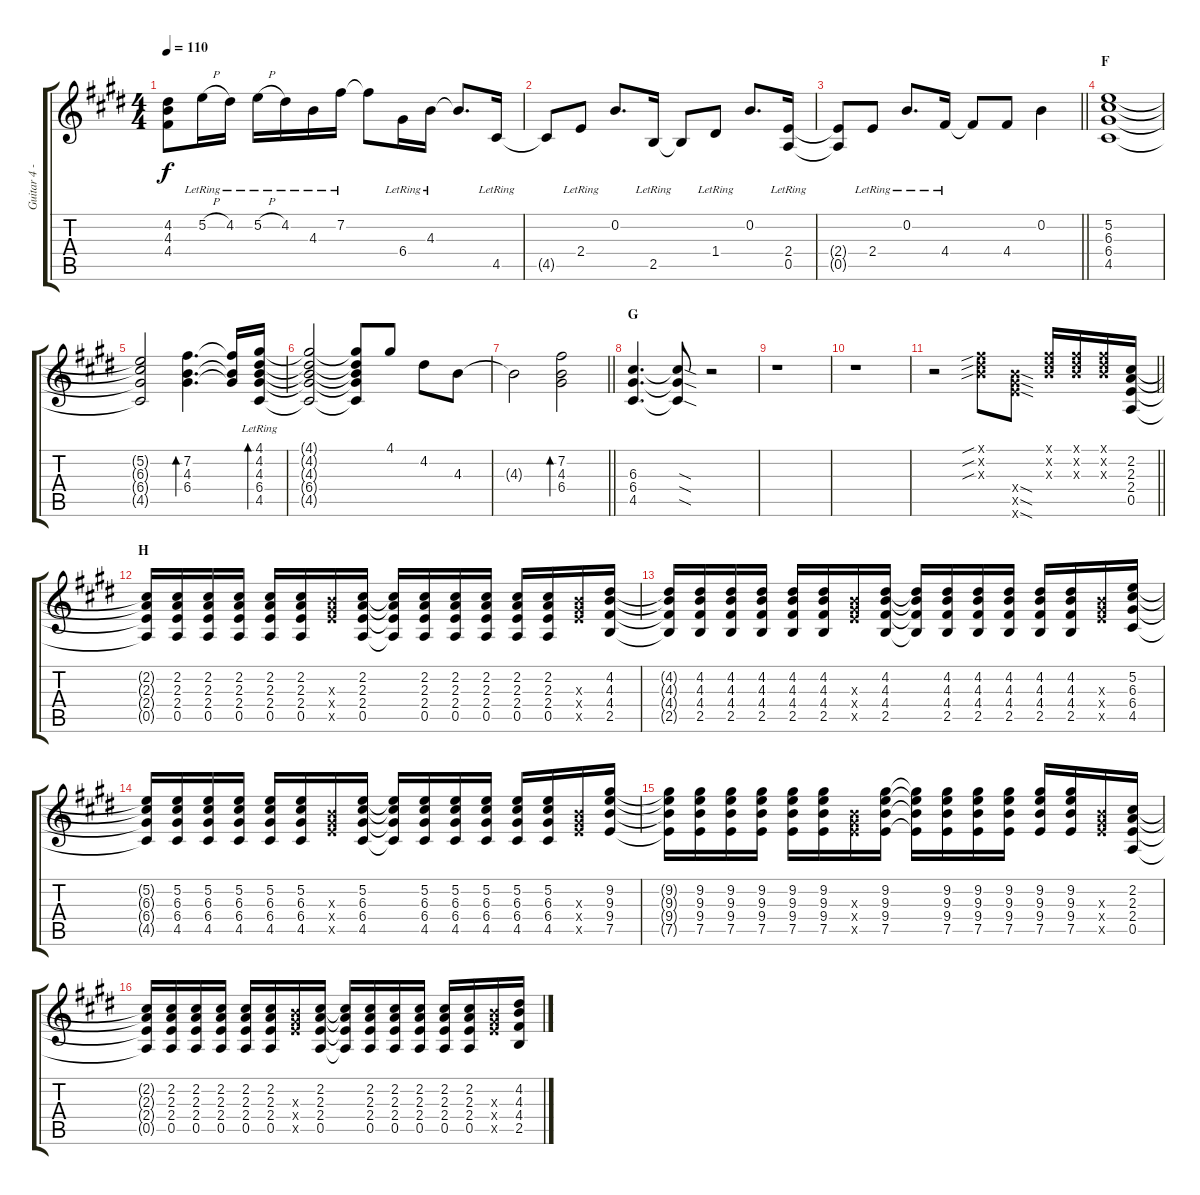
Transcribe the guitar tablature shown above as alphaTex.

\track ("Guitar 4 - Aoi" "Guitar 4 -") {instrument distortionguitar}
\staff {score tabs}
\tuning (E4 B3 G3 D3 A2 E2) {hide}
\ts (4 4)
\tempo 110
\clef g2
\ks e
(4.2{t} 4.3{t} 4.4{t}).8{dy f} 5.2{h lr}.16 4.2{lr}.16 5.2{h lr}.16 4.2{lr}.16 4.3{lr}.16 7.2{lr}.16 7.2{t}.8 6.4{lr}.16 4.3{lr}.16 4.3{t}.8{d} 4.5{lr}.16 |
4.5{t}.8 2.4{lr}.8 0.2.8{d} 2.5{lr}.16 2.5{t}.8 1.4{lr}.8 0.2.8{d} (2.4{lr} 0.5{lr}).16 |
\barLineRight lightlight
(2.4{t} 0.5{t}).8 2.4{lr}.8 0.2{lr}.8{d} 4.4{lr}.16 4.4{t}.8 4.4.8 0.2.4 |
\section ("" "F")
(5.2 6.3 6.4 4.5).1 |
(5.2{t} 6.3{t} 6.4{t} 4.5{t}).2 (7.2 4.3 6.4).4{d bd 240} (7.2{t} 4.3{t} 6.4{t}).16 (4.1{lr} 4.2{lr} 4.3{lr} 6.4{lr} 4.5{lr}).16{bd 480} |
(4.1{t} 4.2{t} 4.3{t} 6.4{t} 4.5{t}).2 (4.1{t} 4.2{t} 4.3{t} 6.4{t} 4.5{t}).8 4.1.8 4.2.8 4.3.8 |
\barLineRight lightlight
4.3{t}.2 (7.2 4.3 6.4).2{bd 240} |
\section ("" "G")
(6.3 6.4 4.5).4{d} (6.3{sod t} 6.4{sod t} 4.5{sod t}).8 r.2 |
r.1 |
r.1 |
\barLineRight lightlight
r.2 (2.1{sib x} 4.2{sib x} 4.3{sib x}).8 (9.4{sod x} 11.5{sod x} 12.6{sod x}).8 (2.1{x} 4.2{x} 4.3{x}).16 (2.1{x} 4.2{x} 4.3{x}).16 (2.1{x} 4.2{x} 4.3{x}).16 (2.2 2.3 2.4 0.5).16 |
\section ("" "H")
(2.2{t} 2.3{t} 2.4{t} 0.5{t}).16 (2.2 2.3 2.4 0.5).16 (2.2 2.3 2.4 0.5).16 (2.2 2.3 2.4 0.5).16 (2.2 2.3 2.4 0.5).16 (2.2 2.3 2.4 0.5).16 (4.3{x} 6.4{x} 7.5{x}).16 (2.2 2.3 2.4 0.5).16 (2.2{t} 2.3{t} 2.4{t} 0.5{t}).16 (2.2 2.3 2.4 0.5).16 (2.2 2.3 2.4 0.5).16 (2.2 2.3 2.4 0.5).16 (2.2 2.3 2.4 0.5).16 (2.2 2.3 2.4 0.5).16 (4.3{x} 6.4{x} 7.5{x}).16 (4.2 4.3 4.4 2.5).16 |
(4.2{t} 4.3{t} 4.4{t} 2.5{t}).16 (4.2 4.3 4.4 2.5).16 (4.2 4.3 4.4 2.5).16 (4.2 4.3 4.4 2.5).16 (4.2 4.3 4.4 2.5).16 (4.2 4.3 4.4 2.5).16 (4.3{x} 6.4{x} 7.5{x}).16 (4.2 4.3 4.4 2.5).16 (4.2{t} 4.3{t} 4.4{t} 2.5{t}).16 (4.2 4.3 4.4 2.5).16 (4.2 4.3 4.4 2.5).16 (4.2 4.3 4.4 2.5).16 (4.2 4.3 4.4 2.5).16 (4.2 4.3 4.4 2.5).16 (4.3{x} 6.4{x} 7.5{x}).16 (5.2 6.3 6.4 4.5).16 |
(5.2{t} 6.3{t} 6.4{t} 4.5{t}).16 (5.2 6.3 6.4 4.5).16 (5.2 6.3 6.4 4.5).16 (5.2 6.3 6.4 4.5).16 (5.2 6.3 6.4 4.5).16 (5.2 6.3 6.4 4.5).16 (4.3{x} 6.4{x} 7.5{x}).16 (5.2 6.3 6.4 4.5).16 (5.2{t} 6.3{t} 6.4{t} 4.5{t}).16 (5.2 6.3 6.4 4.5).16 (5.2 6.3 6.4 4.5).16 (5.2 6.3 6.4 4.5).16 (5.2 6.3 6.4 4.5).16 (5.2 6.3 6.4 4.5).16 (4.3{x} 6.4{x} 7.5{x}).16 (9.2 9.3 9.4 7.5).16 |
(9.2{t} 9.3{t} 9.4{t} 7.5{t}).16 (9.2 9.3 9.4 7.5).16 (9.2 9.3 9.4 7.5).16 (9.2 9.3 9.4 7.5).16 (9.2 9.3 9.4 7.5).16 (9.2 9.3 9.4 7.5).16 (4.3{x} 6.4{x} 7.5{x}).16 (9.2 9.3 9.4 7.5).16 (9.2{t} 9.3{t} 9.4{t} 7.5{t}).16 (9.2 9.3 9.4 7.5).16 (9.2 9.3 9.4 7.5).16 (9.2 9.3 9.4 7.5).16 (9.2 9.3 9.4 7.5).16 (9.2 9.3 9.4 7.5).16 (4.3{x} 6.4{x} 7.5{x}).16 (2.2 2.3 2.4 0.5).16 |
(2.2{t} 2.3{t} 2.4{t} 0.5{t}).16 (2.2 2.3 2.4 0.5).16 (2.2 2.3 2.4 0.5).16 (2.2 2.3 2.4 0.5).16 (2.2 2.3 2.4 0.5).16 (2.2 2.3 2.4 0.5).16 (4.3{x} 6.4{x} 7.5{x}).16 (2.2 2.3 2.4 0.5).16 (2.2{t} 2.3{t} 2.4{t} 0.5{t}).16 (2.2 2.3 2.4 0.5).16 (2.2 2.3 2.4 0.5).16 (2.2 2.3 2.4 0.5).16 (2.2 2.3 2.4 0.5).16 (2.2 2.3 2.4 0.5).16 (4.3{x} 6.4{x} 7.5{x}).16 (4.2 4.3 4.4 2.5).16
